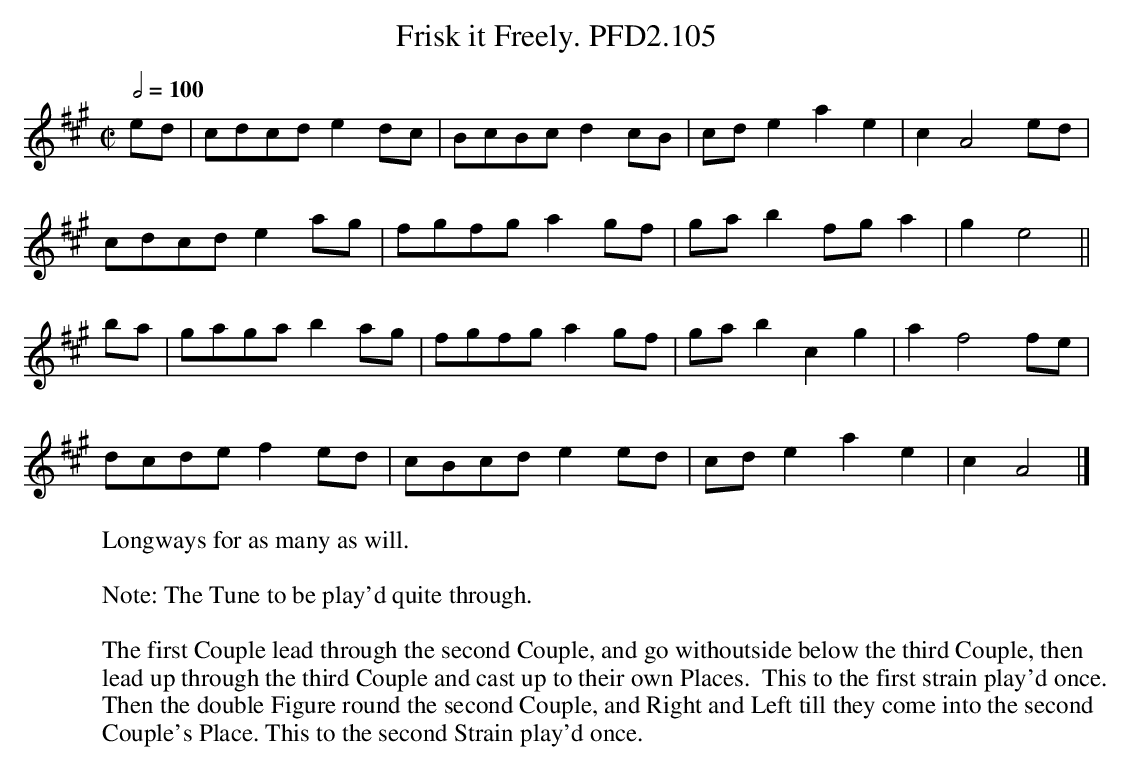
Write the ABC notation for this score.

X:1
T:Frisk it Freely. PFD2.105
W:Longways for as many as will.
L:1/8
M:C|
Q:1/2=100
K:A
ed|cdcd e2 dc|BcBc d2 cB|cd e2a2e2|c2A4 ed|
cdcd e2 ag|fgfg a2 gf|ga b2 fg a2|g2e4||
ba|gaga b2 ag|fgfg a2 gf|ga b2 c2g2|a2f4 fe|
dcde f2 ed|cBcd e2 ed|cd e2a2e2|c2A4 |]
W:
W:Note: The Tune to be play'd quite through.
W:
W:The first Couple lead through the second Couple, and go withoutside below the third Couple, then
W:lead up through the third Couple and cast up to their own Places.  This to the first strain play'd once.
W:Then the double Figure round the second Couple, and Right and Left till they come into the second
W:Couple's Place. This to the second Strain play'd once.
